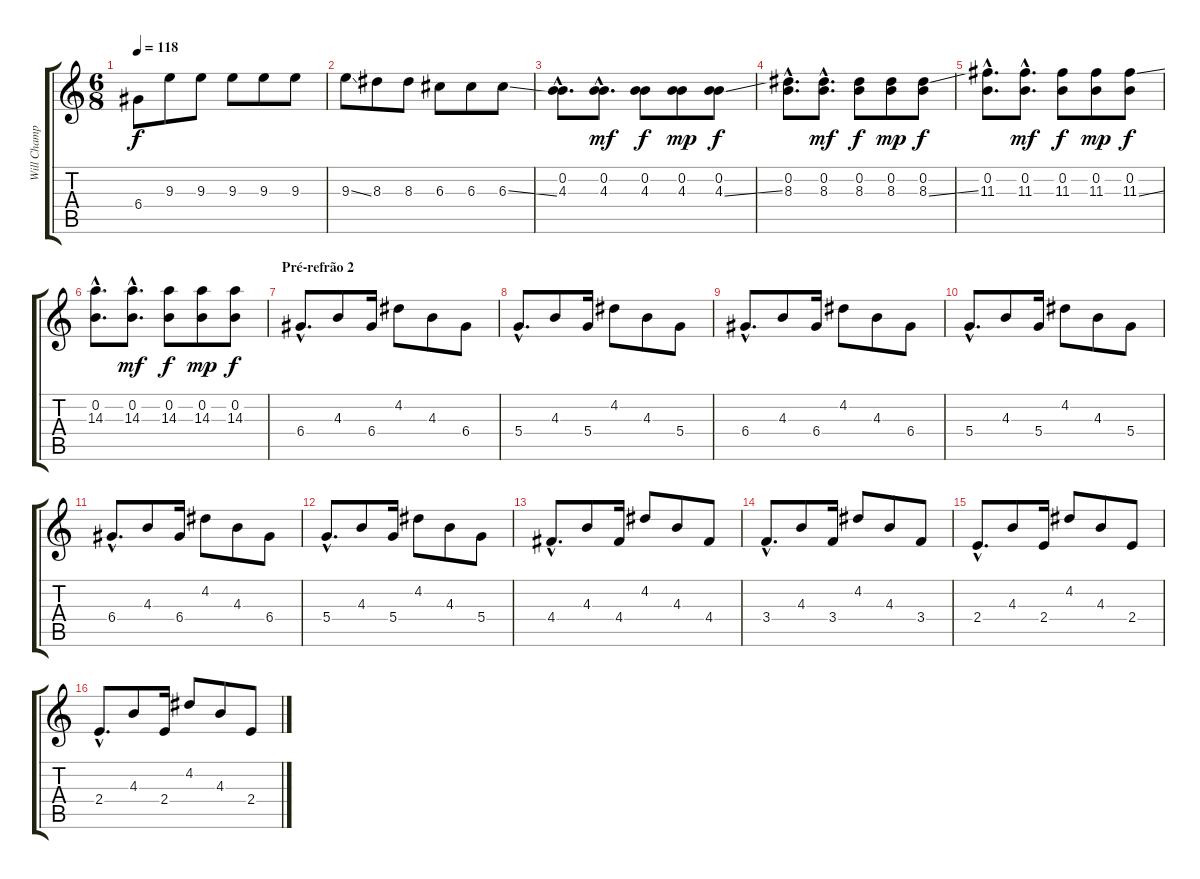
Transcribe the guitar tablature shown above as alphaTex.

\track ("Will Champion (guitarra)" "Will Champ") {instrument electricguitarjazz}
\staff {score tabs}
\tuning (E4 B3 G3 D3 A2 E2) {hide}
\ts (6 8)
\tempo 118
\clef g2
\ks c
6.4.8{dy f} 9.3.8 9.3.8 9.3.8 9.3.8 9.3.8 |
9.3{ss}.8 8.3.8 8.3.8 6.3.8 6.3.8 6.3{ss}.8 |
(0.2{hac} 4.3{hac}).8{d} (0.2{hac} 4.3{hac}).8{d dy mf} (0.2 4.3).8{dy f} (0.2 4.3).8{dy mp} (0.2 4.3{ss}).8{dy f} |
(0.2{hac} 8.3{hac}).8{d} (0.2{hac} 8.3{hac}).8{d dy mf} (0.2 8.3).8{dy f} (0.2 8.3).8{dy mp} (0.2 8.3{ss}).8{dy f} |
(0.2{hac} 11.3{hac}).8{d} (0.2{hac} 11.3{hac}).8{d dy mf} (0.2 11.3).8{dy f} (0.2 11.3).8{dy mp} (0.2 11.3{ss}).8{dy f} |
(0.2{hac} 14.3{hac}).8{d} (0.2{hac} 14.3{hac}).8{d dy mf} (0.2 14.3).8{dy f} (0.2 14.3).8{dy mp} (0.2 14.3).8{dy f} |
\section ("" "Pré-refrão 2")
6.4{hac}.8{d} 4.3.8 6.4.16 4.2.8 4.3.8 6.4.8 |
5.4{hac}.8{d} 4.3.8 5.4.16 4.2.8 4.3.8 5.4.8 |
6.4{hac}.8{d} 4.3.8 6.4.16 4.2.8 4.3.8 6.4.8 |
5.4{hac}.8{d} 4.3.8 5.4.16 4.2.8 4.3.8 5.4.8 |
6.4{hac}.8{d} 4.3.8 6.4.16 4.2.8 4.3.8 6.4.8 |
5.4{hac}.8{d} 4.3.8 5.4.16 4.2.8 4.3.8 5.4.8 |
4.4{hac}.8{d} 4.3.8 4.4.16 4.2.8 4.3.8 4.4.8 |
3.4{hac}.8{d} 4.3.8 3.4.16 4.2.8 4.3.8 3.4.8 |
2.4{hac}.8{d} 4.3.8 2.4.16 4.2.8 4.3.8 2.4.8 |
2.4{hac}.8{d} 4.3.8 2.4.16 4.2.8 4.3.8 2.4.8
